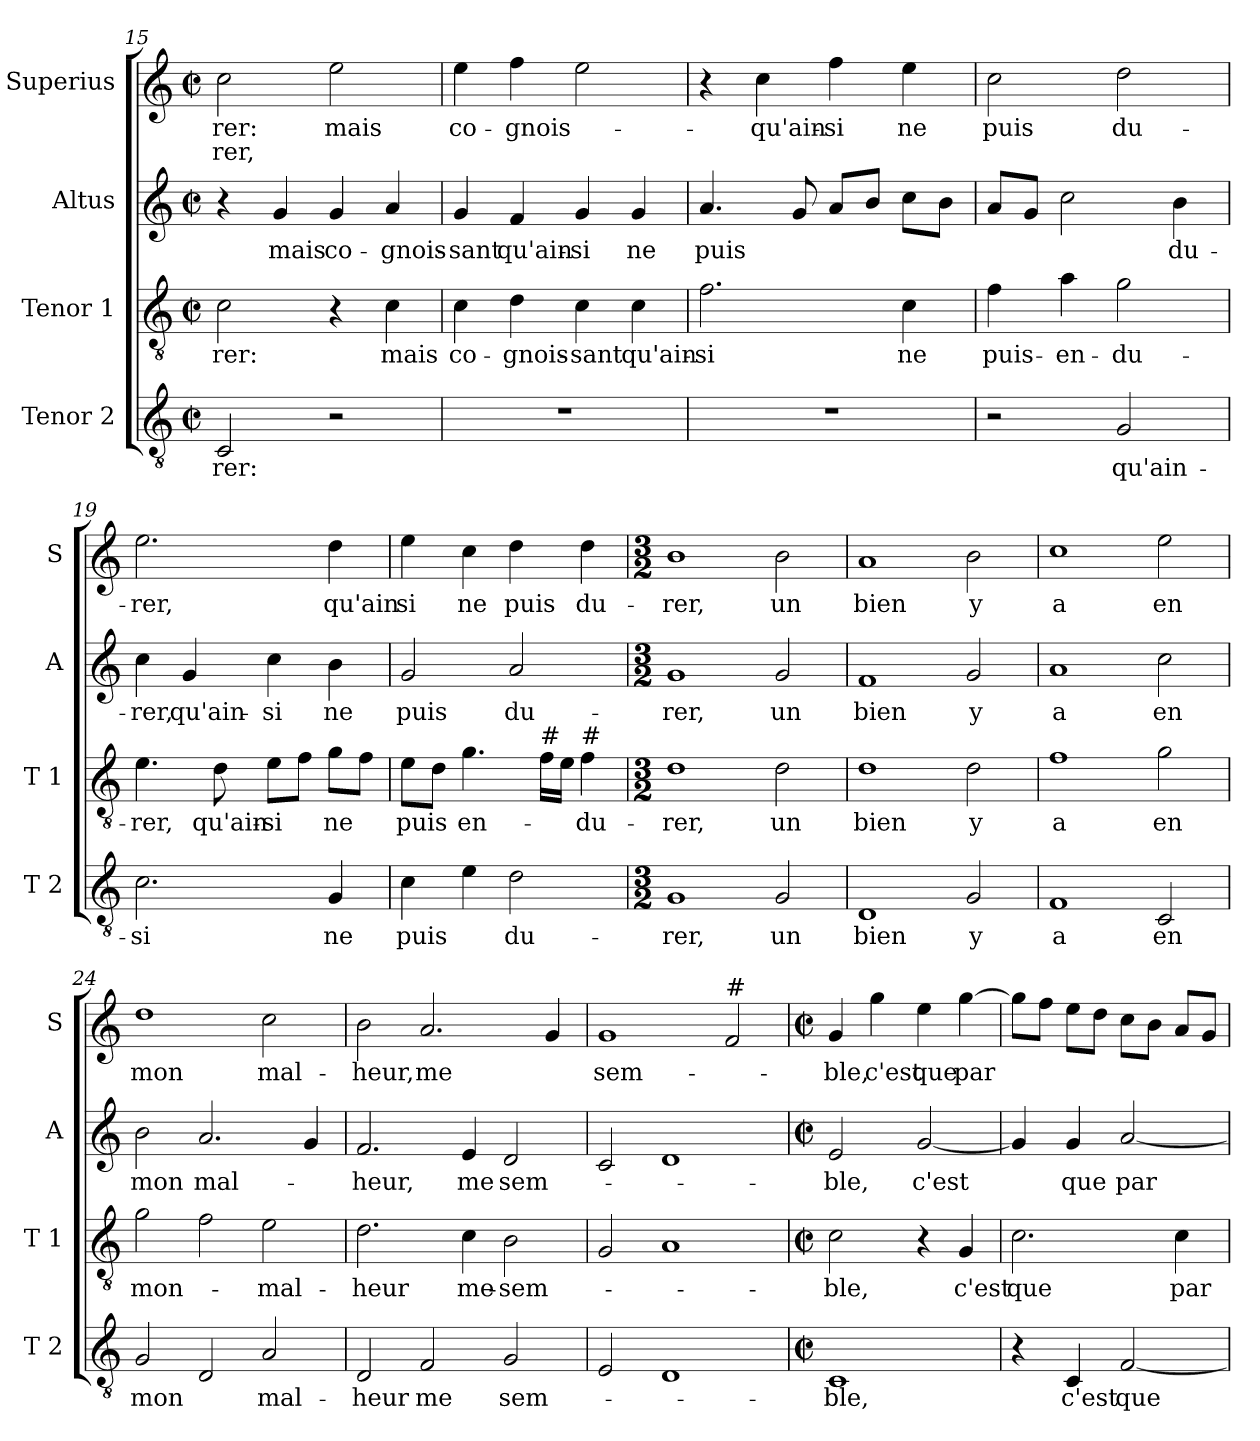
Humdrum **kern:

**kern	**text	**kern	**text	**kern	**text	**kern	**text	**text
*part4	*part4	*part3	*part3	*part2	*part2	*part1	*part1	*part1
*staff4	*staff4	*staff3	*staff3	*staff2	*staff2	*staff1	*staff1	*staff1
*I"Tenor 2	*	*I"Tenor 1	*	*I"Altus	*	*I"Superius	*	*
*I'T 2	*	*I'T 1	*	*I'A	*	*I'S	*	*
*clefGv2	*	*clefGv2	*	*clefG2	*	*clefG2	*	*
*k[]	*	*k[]	*	*k[]	*	*k[]	*	*
*C:	*	*C:	*	*C:	*	*C:	*	*
*M2/2	*	*M2/2	*	*M2/2	*	*M2/2	*	*
*met(c|)	*	*met(c|)	*	*met(c|)	*	*met(c|)	*	*
=15	=15	=15	=15	=15	=15	=15	=15	=15
!	!LO:LY:b	!	!LO:LY:b	!	!	!	!LO:LY:b	!LO:LY:b
2C/	-rer:	2c\	-rer:	4r	.	2cc\	-rer:	-rer,
!	!	!	!	!	!LO:LY:b	!	!	!
.	.	.	.	4g/	mais	.	.	.
!	!	!	!	!	!LO:LY:b	!	!LO:LY:b	!
2r	.	4r	.	4g/	co-	2ee\	mais	.
!	!	!	!LO:LY:b	!	!LO:LY:b	!	!	!
.	.	4c\	mais	4a/	-gnois-	.	.	.
!!LO:PB:g=z
=16	=16	=16	=16	=16	=16	=16	=16	=16
!	!	!	!LO:LY:b	!	!LO:LY:b	!	!LO:LY:b	!
1r	.	4c\	co-	4g/	-sant	4ee\	co-	.
!	!	!	!LO:LY:b	!	!LO:LY:b	!	!LO:LY:b	!
.	.	4d\	-gnois-	4f/	qu'ain-	4ff\	-gnois-	.
!	!	!	!LO:LY:b	!	!LO:LY:b	!	!	!
.	.	4c\	-sant	4g/	-si	2ee\	.	.
!	!	!	!LO:LY:b	!	!LO:LY:b	!	!	!
.	.	4c\	qu'ain-	4g/	ne	.	.	.
=17	=17	=17	=17	=17	=17	=17	=17	=17
!	!	!	!LO:LY:b	!	!LO:LY:b	!	!	!
1r	.	2.f\	-si	4.a/	puis	4r	.	.
!	!	!	!	!	!	!	!LO:LY:b	!
.	.	.	.	.	.	4cc\	qu'ain-	.
.	.	.	.	8g/	.	.	.	.
!	!	!	!	!	!	!	!LO:LY:b	!
.	.	.	.	8a/L	.	4ff\	-si	.
.	.	.	.	8b/J	.	.	.	.
!	!	!	!LO:LY:b	!	!	!	!LO:LY:b	!
.	.	4c\	ne	8cc\L	.	4ee\	ne	.
.	.	.	.	8b\J	.	.	.	.
=18	=18	=18	=18	=18	=18	=18	=18	=18
!	!	!	!LO:LY:b	!	!	!	!LO:LY:b	!
2r	.	4f\	puis-	8a/L	.	2cc\	puis	.
.	.	.	.	8g/J	.	.	.	.
!	!	!	!LO:LY:b	!	!	!	!	!
.	.	4a\	-en-	2cc\	.	.	.	.
!	!LO:LY:b	!	!LO:LY:b	!	!	!	!LO:LY:b	!
2G/	qu'ain-	2g\	-du-	.	.	2dd\	du-	.
!	!	!	!	!	!LO:LY:b	!	!	!
.	.	.	.	4b\	du-	.	.	.
=19	=19	=19	=19	=19	=19	=19	=19	=19
!	!LO:LY:b	!	!LO:LY:b	!	!LO:LY:b	!	!LO:LY:b	!
2.c\	-si	4.e\	-rer,	4cc\	-rer,	2.ee\	-rer,	.
!	!	!	!	!	!LO:LY:b	!	!	!
.	.	.	.	4g/	qu'ain-	.	.	.
!	!	!	!LO:LY:b	!	!	!	!	!
.	.	8d\	qu'ain-	.	.	.	.	.
!	!	!	!LO:LY:b	!	!LO:LY:b	!	!	!
.	.	8e\L	-si	4cc\	-si	.	.	.
.	.	8f\J	.	.	.	.	.	.
!	!LO:LY:b	!	!LO:LY:b	!	!LO:LY:b	!	!LO:LY:b	!
4G/	ne	8g\L	ne	4b\	ne	4dd\	qu'ain	.
.	.	8f\J	.	.	.	.	.	.
=20	=20	=20	=20	=20	=20	=20	=20	=20
!	!LO:LY:b	!	!LO:LY:b	!	!LO:LY:b	!	!LO:LY:b	!
4c\	puis	8e\L	puis	2g/	puis	4ee\	si	.
.	.	8d\J	.	.	.	.	.	.
!	!	!	!LO:LY:b	!	!	!	!LO:LY:b	!
4e\	.	4.g\	en-	.	.	4cc\	ne	.
!	!LO:LY:b	!	!	!	!LO:LY:b	!	!LO:LY:b	!
2d\	du-	.	.	2a/	du-	4dd\	puis	.
!	!	!LO:TX:a:t=#	!	!	!	!	!	!
.	.	16f\LL	.	.	.	.	.	.
.	.	16e\JJ	.	.	.	.	.	.
!	!	!LO:TX:a:t=#	!	!	!	!	!	!
!	!	!	!LO:LY:b	!	!	!	!LO:LY:b	!
.	.	4f\	-du-	.	.	4dd\	du-	.
!!LO:LB:g=z
=21	=21	=21	=21	=21	=21	=21	=21	=21
*M3/2	*	*M3/2	*	*M3/2	*	*M3/2	*	*
!	!LO:LY:b	!	!LO:LY:b	!	!LO:LY:b	!	!LO:LY:b	!
1G	-rer,	1d	-rer,	1g	-rer,	1b	-rer,	.
!	!LO:LY:b	!	!LO:LY:b	!	!LO:LY:b	!	!LO:LY:b	!
2G/	un	2d\	un	2g/	un	2b\	un	.
=22	=22	=22	=22	=22	=22	=22	=22	=22
!	!LO:LY:b	!	!LO:LY:b	!	!LO:LY:b	!	!LO:LY:b	!
1D	bien	1d	bien	1f	bien	1a	bien	.
!	!LO:LY:b	!	!LO:LY:b	!	!LO:LY:b	!	!LO:LY:b	!
2G/	y	2d\	y	2g/	y	2b\	y	.
=23	=23	=23	=23	=23	=23	=23	=23	=23
!	!LO:LY:b	!	!LO:LY:b	!	!LO:LY:b	!	!LO:LY:b	!
1F	a	1f	a	1a	a	1cc	a	.
!	!LO:LY:b	!	!LO:LY:b	!	!LO:LY:b	!	!LO:LY:b	!
2C/	en	2g\	en	2cc\	en	2ee\	en	.
=24	=24	=24	=24	=24	=24	=24	=24	=24
!	!LO:LY:b	!	!LO:LY:b	!	!LO:LY:b	!	!LO:LY:b	!
2G/	mon	2g\	mon-	2b\	mon	1dd	mon	.
!	!	!	!	!	!LO:LY:b	!	!	!
2D/	.	2f\	.	2.a/	mal-	.	.	.
!	!LO:LY:b	!	!LO:LY:b	!	!	!	!LO:LY:b	!
2A/	mal-	2e\	-mal-	.	.	2cc\	mal-	.
.	.	.	.	4g/	.	.	.	.
=25	=25	=25	=25	=25	=25	=25	=25	=25
!	!LO:LY:b	!	!LO:LY:b	!	!LO:LY:b	!	!LO:LY:b	!
2D/	-heur	2.d\	-heur	2.f/	-heur,	2b\	-heur,	.
!	!LO:LY:b	!	!	!	!	!	!LO:LY:b	!
2F/	me	.	.	.	.	2.a/	me	.
!	!	!	!LO:LY:b	!	!LO:LY:b	!	!	!
.	.	4c\	me-	4e/	me	.	.	.
!	!LO:LY:b	!	!LO:LY:b	!	!LO:LY:b	!	!	!
2G/	sem-	2B\	-sem-	2d/	sem-	.	.	.
.	.	.	.	.	.	4g/	.	.
=26	=26	=26	=26	=26	=26	=26	=26	=26
!	!	!	!	!	!	!	!LO:LY:b	!
2E/	.	2G/	.	2c/	.	1g	sem-	.
1D	.	1A	.	1d	.	.	.	.
!	!	!	!	!	!	!LO:TX:a:t=#	!	!
.	.	.	.	.	.	2f/	.	.
!!LO:LB:g=z
=27	=27	=27	=27	=27	=27	=27	=27	=27
*M2/2	*	*M2/2	*	*M2/2	*	*M2/2	*	*
*met(c|)	*	*met(c|)	*	*met(c|)	*	*met(c|)	*	*
!	!LO:LY:b	!	!LO:LY:b	!	!LO:LY:b	!	!LO:LY:b	!
1C	-ble,	2c\	-ble,	2e/	-ble,	4g/	-ble,	.
!	!	!	!	!	!	!	!LO:LY:b	!
.	.	.	.	.	.	4gg\	c'est	.
!	!	!	!	!	!LO:LY:b	!	!LO:LY:b	!
.	.	4r	.	[2g/	c'est	4ee\	que	.
!	!	!	!LO:LY:b	!	!	!	!LO:LY:b	!
.	.	4G/	c'est	.	.	[4gg\	par	.
=28	=28	=28	=28	=28	=28	=28	=28	=28
!	!	!	!LO:LY:b	!	!	!	!	!
4r	.	2.c\	que	4g/]	.	8gg\L]	.	.
.	.	.	.	.	.	8ff\J	.	.
!	!LO:LY:b	!	!	!	!LO:LY:b	!	!	!
4C/	c'est	.	.	4g/	que	8ee\L	.	.
.	.	.	.	.	.	8dd\J	.	.
!	!LO:LY:b	!	!	!	!LO:LY:b	!	!	!
[2F/	que	.	.	[2a/	par	8cc\L	.	.
.	.	.	.	.	.	8b\J	.	.
!	!	!	!LO:LY:b	!	!	!	!	!
.	.	4c\	par	.	.	8a/L	.	.
.	.	.	.	.	.	8g/J	.	.
=	=	=	=	=	=	=	=	=
*-	*-	*-	*-	*-	*-	*-	*-	*-
